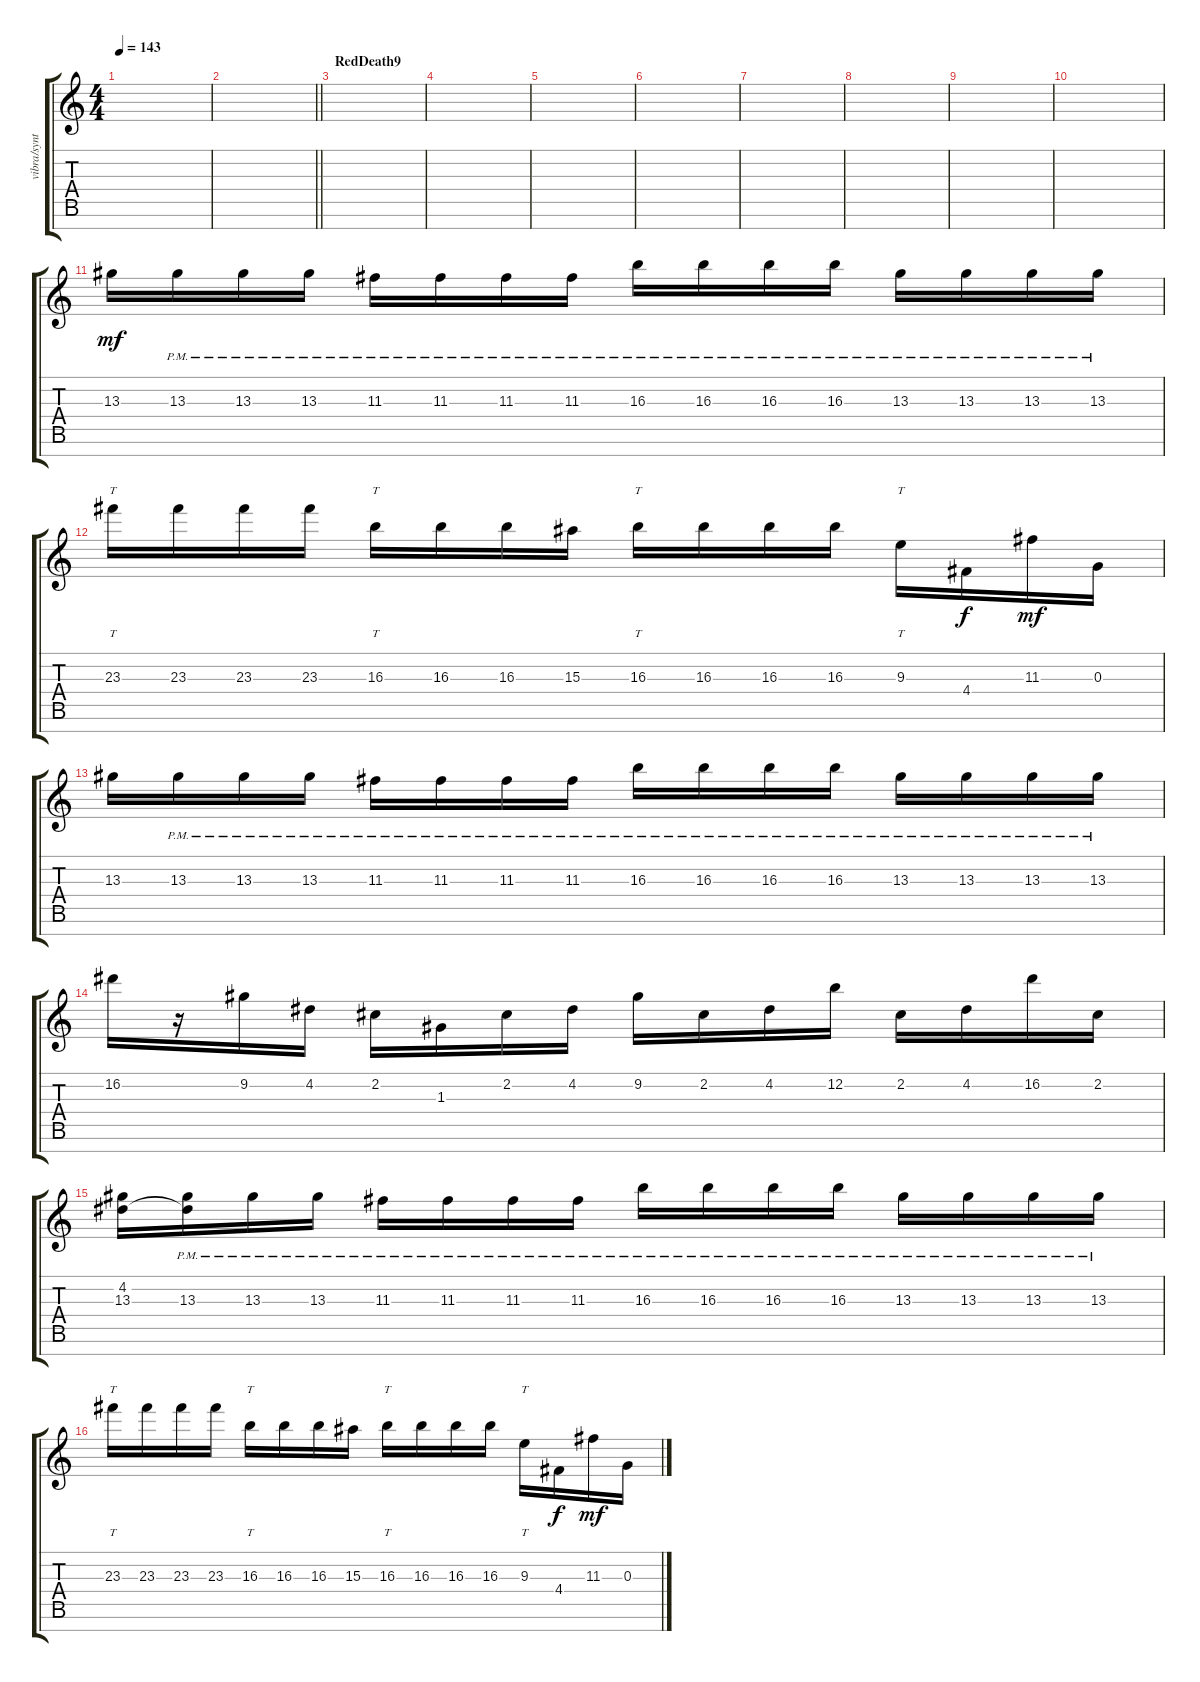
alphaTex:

\track ("vibra/synth" "vibra/synt") {instrument acousticguitarsteel}
\staff {score tabs}
\tuning (E4 B3 G3 D3 A2 E2 B1) {hide}
\ts (4 4)
\tempo 143
\clef g2
\ks c
|
\barLineRight lightlight
|
\section ("" "RedDeath9")
|
|
|
|
|
|
|
|
13.3.16{dy mf} 13.3{pm}.16 13.3{pm}.16 13.3{pm}.16 11.3{pm}.16 11.3{pm}.16 11.3{pm}.16 11.3{pm}.16 16.3{pm}.16 16.3{pm}.16 16.3{pm}.16 16.3{pm}.16 13.3{pm}.16 13.3{pm}.16 13.3{pm}.16 13.3{pm}.16 |
23.3.16{tt} 23.3.16 23.3.16 23.3.16 16.3.16{tt} 16.3.16 16.3.16 15.3.16 16.3.16{tt} 16.3.16 16.3.16 16.3.16 9.3.16{tt} 4.4.16{dy f} 11.3.16{dy mf} 0.3.16 |
13.3.16 13.3{pm}.16 13.3{pm}.16 13.3{pm}.16 11.3{pm}.16 11.3{pm}.16 11.3{pm}.16 11.3{pm}.16 16.3{pm}.16 16.3{pm}.16 16.3{pm}.16 16.3{pm}.16 13.3{pm}.16 13.3{pm}.16 13.3{pm}.16 13.3{pm}.16 |
16.2.16 r.16 9.2.16 4.2.16 2.2.16 1.3.16 2.2.16 4.2.16 9.2.16 2.2.16 4.2.16 12.2.16 2.2.16 4.2.16 16.2.16 2.2.16 |
(4.2 13.3).16 (4.2{t} 13.3{pm}).16 13.3{pm}.16 13.3{pm}.16 11.3{pm}.16 11.3{pm}.16 11.3{pm}.16 11.3{pm}.16 16.3{pm}.16 16.3{pm}.16 16.3{pm}.16 16.3{pm}.16 13.3{pm}.16 13.3{pm}.16 13.3{pm}.16 13.3{pm}.16 |
23.3.16{tt} 23.3.16 23.3.16 23.3.16 16.3.16{tt} 16.3.16 16.3.16 15.3.16 16.3.16{tt} 16.3.16 16.3.16 16.3.16 9.3.16{tt} 4.4.16{dy f} 11.3.16{dy mf} 0.3.16
